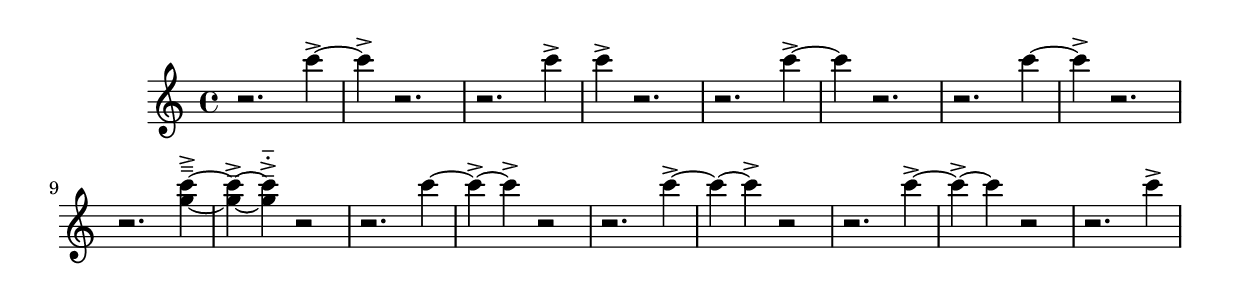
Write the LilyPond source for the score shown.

\version "2.19.2"

\header {
  texidoc = "Scripts avoid ties.
"
}

% Managing what note heads' scripts have been accounted for in
% the Tie_engraver is tricky.
% This regtest tries to confuse it with various configurations
% Of notes with and without ties, with multiple scripts, etc..

\relative c''' {
  r2. c4~-> | c-> r2. |
  r2. c4-> | c-> r2. |
  r2. c4~-> | c r2. |
  r2. c4~ | 4-> r2. | \break
  r2. <g-- c-> >4--~ | <g-- c>-> ~ <g c---_>-> r2 |
  r2. c4~ | 4-> ~ c-> r2 |
  r2. c4~-> | c ~ c-> r2 |
  r2. c4~-> | c-> ~ c r2 |
  r2. c4-> |
}
